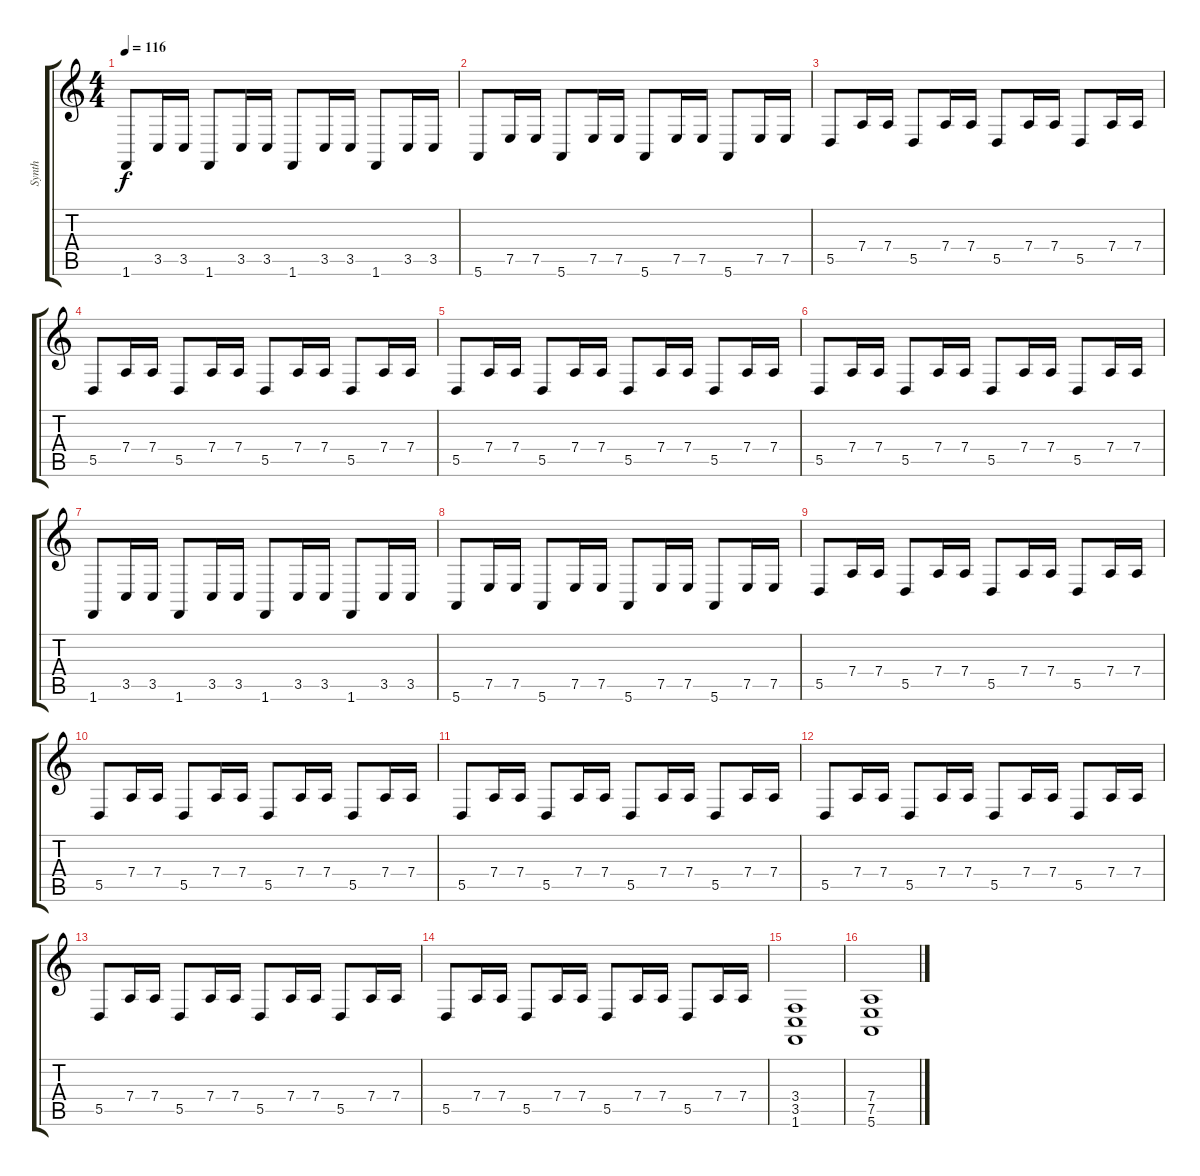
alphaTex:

\track ("Synth" "Synth") {instrument pad3polysynth}
\staff {score tabs}
\tuning (E4 B3 G3 D3 A2 E2) {hide}
\ts (4 4)
\tempo 116
\clef g2
\ks c
1.6.8{dy f} 3.5.16 3.5.16 1.6.8 3.5.16 3.5.16 1.6.8 3.5.16 3.5.16 1.6.8 3.5.16 3.5.16 |
5.6.8 7.5.16 7.5.16 5.6.8 7.5.16 7.5.16 5.6.8 7.5.16 7.5.16 5.6.8 7.5.16 7.5.16 |
5.5.8 7.4.16 7.4.16 5.5.8 7.4.16 7.4.16 5.5.8 7.4.16 7.4.16 5.5.8 7.4.16 7.4.16 |
5.5.8 7.4.16 7.4.16 5.5.8 7.4.16 7.4.16 5.5.8 7.4.16 7.4.16 5.5.8 7.4.16 7.4.16 |
5.5.8 7.4.16 7.4.16 5.5.8 7.4.16 7.4.16 5.5.8 7.4.16 7.4.16 5.5.8 7.4.16 7.4.16 |
5.5.8 7.4.16 7.4.16 5.5.8 7.4.16 7.4.16 5.5.8 7.4.16 7.4.16 5.5.8 7.4.16 7.4.16 |
1.6.8 3.5.16 3.5.16 1.6.8 3.5.16 3.5.16 1.6.8 3.5.16 3.5.16 1.6.8 3.5.16 3.5.16 |
5.6.8 7.5.16 7.5.16 5.6.8 7.5.16 7.5.16 5.6.8 7.5.16 7.5.16 5.6.8 7.5.16 7.5.16 |
5.5.8 7.4.16 7.4.16 5.5.8 7.4.16 7.4.16 5.5.8 7.4.16 7.4.16 5.5.8 7.4.16 7.4.16 |
5.5.8 7.4.16 7.4.16 5.5.8 7.4.16 7.4.16 5.5.8 7.4.16 7.4.16 5.5.8 7.4.16 7.4.16 |
5.5.8 7.4.16 7.4.16 5.5.8 7.4.16 7.4.16 5.5.8 7.4.16 7.4.16 5.5.8 7.4.16 7.4.16 |
5.5.8 7.4.16 7.4.16 5.5.8 7.4.16 7.4.16 5.5.8 7.4.16 7.4.16 5.5.8 7.4.16 7.4.16 |
5.5.8 7.4.16 7.4.16 5.5.8 7.4.16 7.4.16 5.5.8 7.4.16 7.4.16 5.5.8 7.4.16 7.4.16 |
5.5.8 7.4.16 7.4.16 5.5.8 7.4.16 7.4.16 5.5.8 7.4.16 7.4.16 5.5.8 7.4.16 7.4.16 |
(3.4 3.5 1.6).1 |
(7.4 7.5 5.6).1
